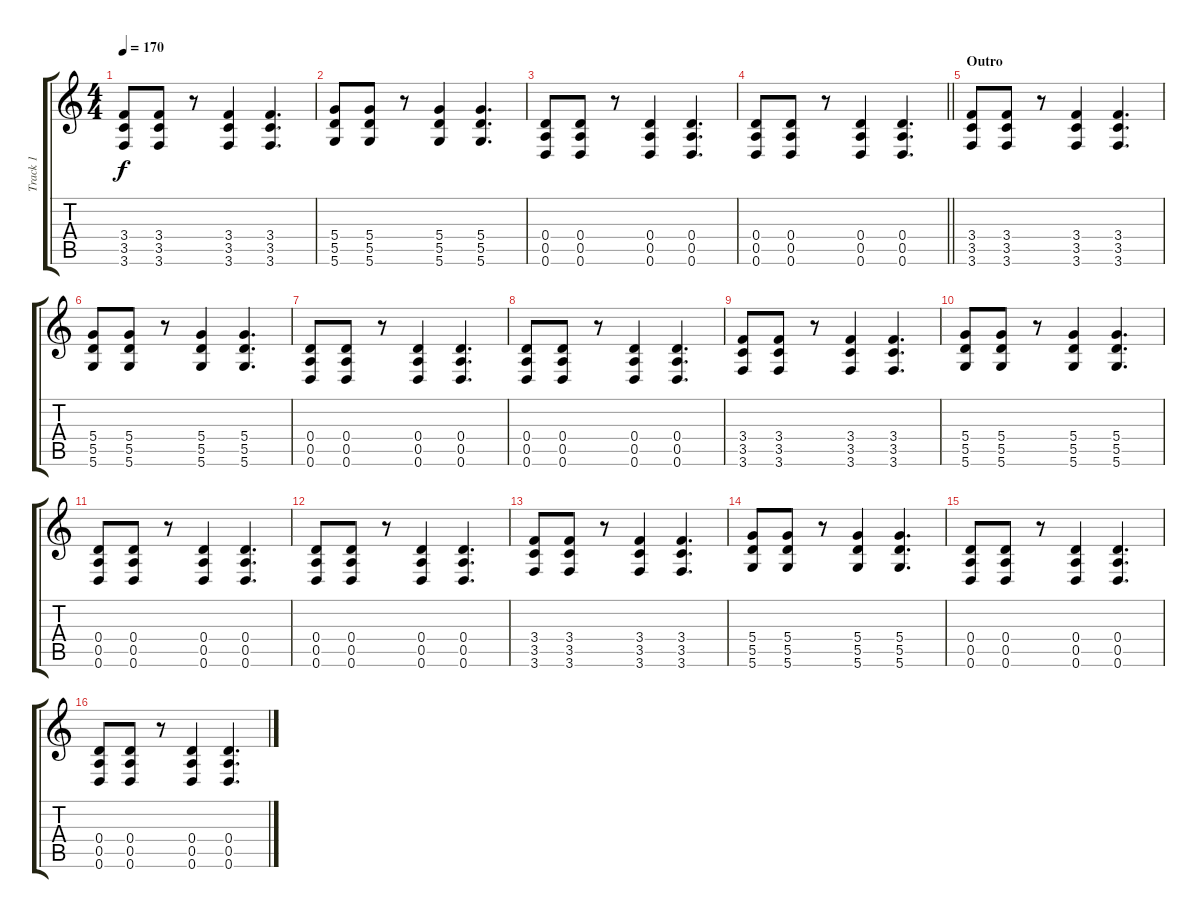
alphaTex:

\track ("Track 1" "Track 1") {instrument distortionguitar}
\staff {score tabs}
\tuning (E4 B3 G3 D3 A2 D2) {hide}
\ts (4 4)
\tempo 170
\clef g2
\ks c
(3.4 3.5 3.6).8{dy f} (3.4 3.5 3.6).8 r.8 (3.4 3.5 3.6).4 (3.4 3.5 3.6).4{d} |
(5.4 5.5 5.6).8 (5.4 5.5 5.6).8 r.8 (5.4 5.5 5.6).4 (5.4 5.5 5.6).4{d} |
(0.4 0.5 0.6).8 (0.4 0.5 0.6).8 r.8 (0.4 0.5 0.6).4 (0.4 0.5 0.6).4{d} |
\barLineRight lightlight
(0.4 0.5 0.6).8 (0.4 0.5 0.6).8 r.8 (0.4 0.5 0.6).4 (0.4 0.5 0.6).4{d} |
\section ("" "Outro")
(3.4 3.5 3.6).8 (3.4 3.5 3.6).8 r.8 (3.4 3.5 3.6).4 (3.4 3.5 3.6).4{d} |
(5.4 5.5 5.6).8 (5.4 5.5 5.6).8 r.8 (5.4 5.5 5.6).4 (5.4 5.5 5.6).4{d} |
(0.4 0.5 0.6).8 (0.4 0.5 0.6).8 r.8 (0.4 0.5 0.6).4 (0.4 0.5 0.6).4{d} |
(0.4 0.5 0.6).8 (0.4 0.5 0.6).8 r.8 (0.4 0.5 0.6).4 (0.4 0.5 0.6).4{d} |
(3.4 3.5 3.6).8 (3.4 3.5 3.6).8 r.8 (3.4 3.5 3.6).4 (3.4 3.5 3.6).4{d} |
(5.4 5.5 5.6).8 (5.4 5.5 5.6).8 r.8 (5.4 5.5 5.6).4 (5.4 5.5 5.6).4{d} |
(0.4 0.5 0.6).8 (0.4 0.5 0.6).8 r.8 (0.4 0.5 0.6).4 (0.4 0.5 0.6).4{d} |
(0.4 0.5 0.6).8 (0.4 0.5 0.6).8 r.8 (0.4 0.5 0.6).4 (0.4 0.5 0.6).4{d} |
(3.4 3.5 3.6).8 (3.4 3.5 3.6).8 r.8 (3.4 3.5 3.6).4 (3.4 3.5 3.6).4{d} |
(5.4 5.5 5.6).8 (5.4 5.5 5.6).8 r.8 (5.4 5.5 5.6).4 (5.4 5.5 5.6).4{d} |
(0.4 0.5 0.6).8 (0.4 0.5 0.6).8 r.8 (0.4 0.5 0.6).4 (0.4 0.5 0.6).4{d} |
(0.4 0.5 0.6).8 (0.4 0.5 0.6).8 r.8 (0.4 0.5 0.6).4 (0.4 0.5 0.6).4{d}
